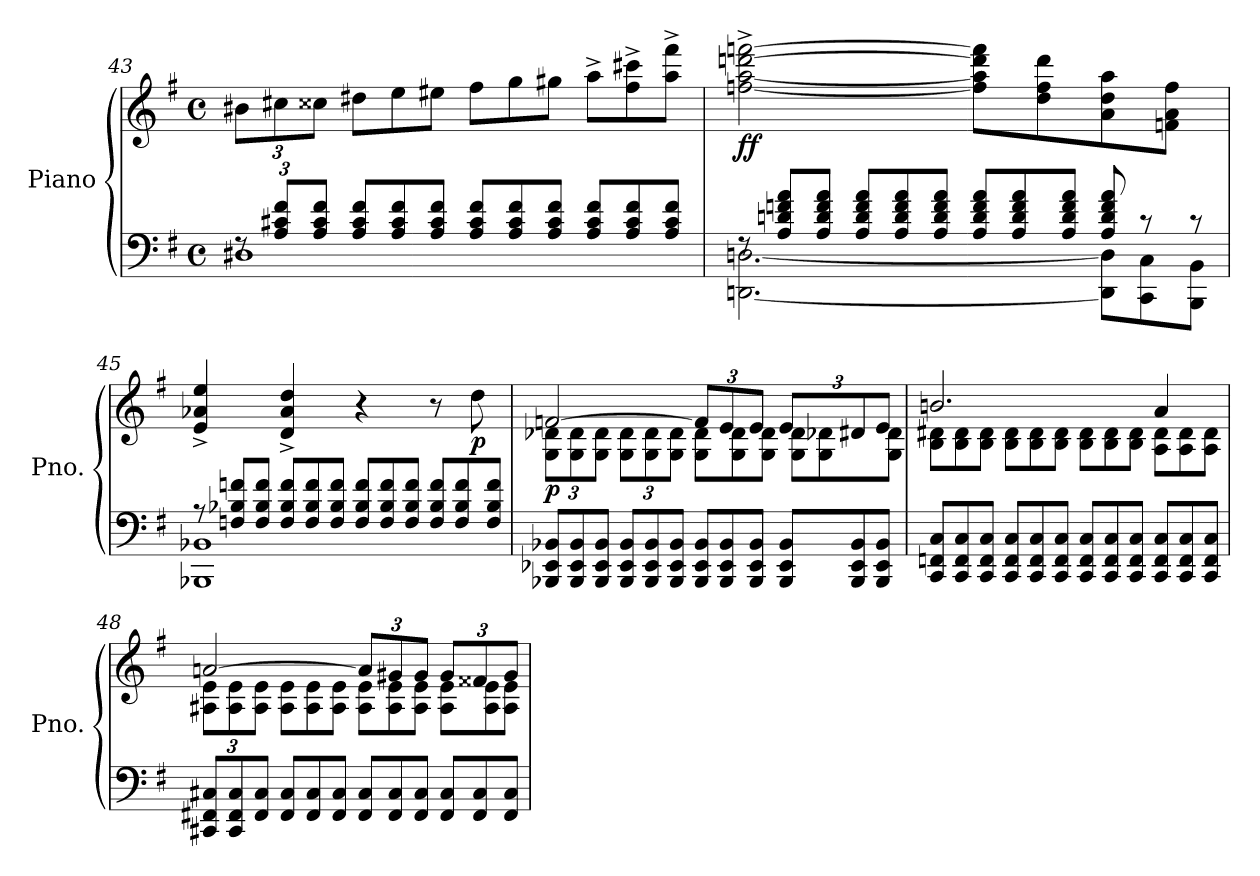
**kern	**kern	**dynam
*part1	*part1	*part1
*staff2	*staff1	*staff1/2
*I"Piano	*	*
*I'Pno.	*	*
*clefF4	*clefG2	*
*k[f#]	*k[f#]	*
*M4/4	*M4/4	*
*met(c)	*met(c)	*
*Xbrackettup	*Xbrackettup	*
=43	=43	=43
*^	*	*
12rF	1D#X	12b#X\L	.
12A/ 12c#X/ 12f#/L	.	12cc#X\	.
12A/ 12c#/ 12f#/J	.	12cc##X\J	.
*Xtuplet	*	*Xtuplet	*
12A/ 12c#/ 12f#/L	.	12dd#X\L	.
12A/ 12c#/ 12f#/	.	12ee\	.
12A/ 12c#/ 12f#/J	.	12ee#X\J	.
12A/ 12c#/ 12f#/L	.	12ff#\L	.
12A/ 12c#/ 12f#/	.	12gg\	.
12A/ 12c#/ 12f#/J	.	12gg#X\J	.
12A/ 12c#/ 12f#/L	.	12aa^\L	.
12A/ 12c#/ 12f#/	.	12ff#\^ 12ccc#X\^	.
12A/ 12c#/ 12f#/J	.	12aa\^ 12fff#\^J	.
=44	=44	=44	=44
!	!	!	!LO:DY:b
12rF	[2.DDn\ [2.Dn\	[2ffn\^ [2aa\^ [2dddn\^ [2fffn\^	ff
12A/ 12dn/ 12fn/ 12a/L	.	.	.
12A/ 12d/ 12f/ 12a/J	.	.	.
12A/ 12d/ 12f/ 12a/L	.	.	.
12A/ 12d/ 12f/ 12a/	.	.	.
12A/ 12d/ 12f/ 12a/J	.	.	.
12A/ 12d/ 12f/ 12a/L	.	8ff\] 8aa\] 8ddd\] 8fff\]L	.
12A/ 12d/ 12f/ 12a/	.	.	.
.	.	8dd\ 8ff\ 8ddd\	.
12A/ 12d/ 12f/ 12a/J	.	.	.
12A/ 12d/ 12f/ 12a/	12DD\] 12D\]L	8a\ 8dd\ 8aa\	.
12r	12CC\ 12C\	.	.
.	.	8fn\ 8a\ 8ff\J	.
12r	12BBB\ 12BB\J	.	.
!!LO:LB:g=z
=45	=45	=45	=45
12r	1BBB-X 1BB-X	4e/^ 4a-X/^ 4ee/^	.
12Fn/ 12B-X/ 12fn/L	.	.	.
12F/ 12B-/ 12f/J	.	.	.
12F/ 12B-/ 12f/L	.	4d/^ 4a-/^ 4dd/^	.
12F/ 12B-/ 12f/	.	.	.
12F/ 12B-/ 12f/J	.	.	.
12F/ 12B-/ 12f/L	.	4r	.
12F/ 12B-/ 12f/	.	.	.
12F/ 12B-/ 12f/J	.	.	.
12F/ 12B-/ 12f/L	.	8r	.
12F/ 12B-/ 12f/	.	.	.
!	!	!	!LO:DY:b
.	.	8dd\	p
12F/ 12B-/ 12f/J	.	.	.
*v	*v	*	*
=46	=46	=46
*	*^	*
!	!	!	!LO:DY:b
12BBB-X/ 12EE-X/ 12BB-X/L	[2fn/	12G\ 12d-X\L	p
12BBB-/ 12EE-/ 12BB-/	.	12G\ 12d-\	.
12BBB-/ 12EE-/ 12BB-/J	.	12G\ 12d-\J	.
12BBB-/ 12EE-/ 12BB-/L	.	12G\ 12d-\L	.
12BBB-/ 12EE-/ 12BB-/	.	12G\ 12d-\	.
12BBB-/ 12EE-/ 12BB-/J	.	12G\ 12d-\J	.
*	*tuplet	*Xtuplet	*
12BBB-/ 12EE-/ 12BB-/L	12f/L]	12G\ 12d-\L	.
12BBB-/ 12EE-/ 12BB-/	12e/	12G\ 12d-\	.
12BBB-/ 12EE-/ 12BB-/J	12e/J	12G\ 12d-\J	.
*	*tuplet	*Xtuplet	*
12BBB-/ 12EE-/ 12BB-/L	12e/L	12G\ 12d-\L	.
12BBB-/ 12EE-/ 12BB-/	12d#X/	12G\ 12d-X\	.
12BBB-/ 12EE-/ 12BB-/J	12e/J	12G\ 12d-\J	.
=47	=47	=47	=47
12CC/ 12FFn/ 12C/L	2.bn/	12B\ 12d#X\L	.
12CC/ 12FF/ 12C/	.	12B\ 12d#\	.
12CC/ 12FF/ 12C/J	.	12B\ 12d#\J	.
12CC/ 12FF/ 12C/L	.	12B\ 12d#\L	.
12CC/ 12FF/ 12C/	.	12B\ 12d#\	.
12CC/ 12FF/ 12C/J	.	12B\ 12d#\J	.
12CC/ 12FF/ 12C/L	.	12B\ 12d#\L	.
12CC/ 12FF/ 12C/	.	12B\ 12d#\	.
12CC/ 12FF/ 12C/J	.	12B\ 12d#\J	.
12CC/ 12FF/ 12C/L	4a/	12A\ 12d#\L	.
12CC/ 12FF/ 12C/	.	12A\ 12d#\	.
12CC/ 12FF/ 12C/J	.	12A\ 12d#\J	.
!!LO:LB:g=z	!!
=48	=48	=48	=48
*	*	*tuplet	*
12CC#X/ 12FF#X/ 12C#X/L	[2an/	12A#X\ 12e\L	.
12CC#/ 12FF#/ 12C#/	.	12A#\ 12e\	.
12FF#/ 12C#/J	.	12A#\ 12e\J	.
*	*	*Xtuplet	*
12FF#/ 12C#/L	.	12A#\ 12e\L	.
12FF#/ 12C#/	.	12A#\ 12e\	.
12FF#/ 12C#/J	.	12A#\ 12e\J	.
*	*tuplet	*Xtuplet	*
12FF#/ 12C#/L	12a/L]	12A#\ 12e\L	.
12FF#/ 12C#/	12g#X/	12A#\ 12e\	.
12FF#/ 12C#/J	12g#/J	12A#\ 12e\J	.
*	*tuplet	*Xtuplet	*
12FF#/ 12C#/L	12g#/L	12A#\ 12e\L	.
12FF#/ 12C#/	12f##X/	12A#\ 12e\	.
12FF#/ 12C#/J	12g#/J	12A#\ 12e\J	.
*	*v	*v	*
=	=	=
*-	*-	*-
